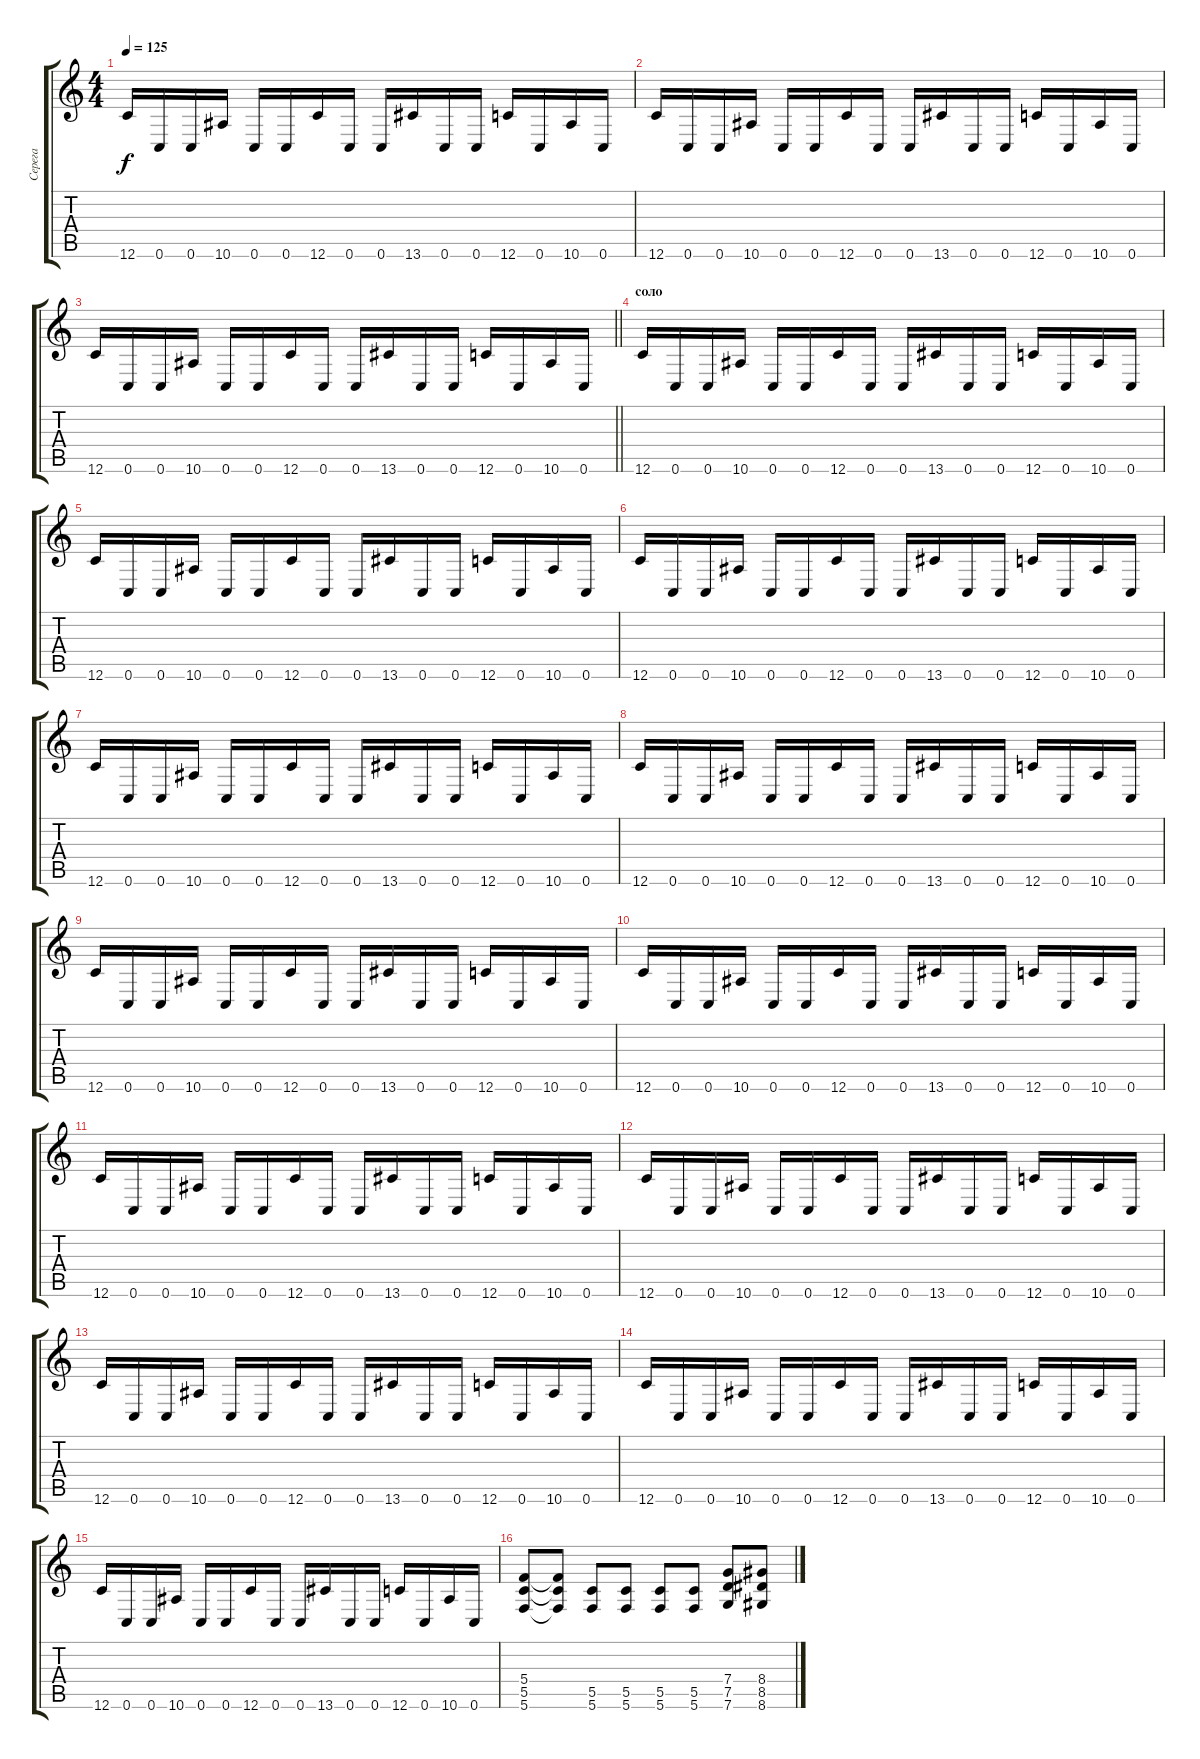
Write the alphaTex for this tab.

\track ("Серега" "Серега") {instrument distortionguitar}
\staff {score tabs}
\tuning (D4 A3 F3 C3 G2 C2) {hide}
\ts (4 4)
\tempo 125
\clef g2
\ks c
12.6.16{dy f} 0.6.16 0.6.16 10.6.16 0.6.16 0.6.16 12.6.16 0.6.16 0.6.16 13.6.16 0.6.16 0.6.16 12.6.16 0.6.16 10.6.16 0.6.16 |
12.6.16 0.6.16 0.6.16 10.6.16 0.6.16 0.6.16 12.6.16 0.6.16 0.6.16 13.6.16 0.6.16 0.6.16 12.6.16 0.6.16 10.6.16 0.6.16 |
\barLineRight lightlight
12.6.16 0.6.16 0.6.16 10.6.16 0.6.16 0.6.16 12.6.16 0.6.16 0.6.16 13.6.16 0.6.16 0.6.16 12.6.16 0.6.16 10.6.16 0.6.16 |
\section ("" "соло")
12.6.16 0.6.16 0.6.16 10.6.16 0.6.16 0.6.16 12.6.16 0.6.16 0.6.16 13.6.16 0.6.16 0.6.16 12.6.16 0.6.16 10.6.16 0.6.16 |
12.6.16 0.6.16 0.6.16 10.6.16 0.6.16 0.6.16 12.6.16 0.6.16 0.6.16 13.6.16 0.6.16 0.6.16 12.6.16 0.6.16 10.6.16 0.6.16 |
12.6.16 0.6.16 0.6.16 10.6.16 0.6.16 0.6.16 12.6.16 0.6.16 0.6.16 13.6.16 0.6.16 0.6.16 12.6.16 0.6.16 10.6.16 0.6.16 |
12.6.16 0.6.16 0.6.16 10.6.16 0.6.16 0.6.16 12.6.16 0.6.16 0.6.16 13.6.16 0.6.16 0.6.16 12.6.16 0.6.16 10.6.16 0.6.16 |
12.6.16 0.6.16 0.6.16 10.6.16 0.6.16 0.6.16 12.6.16 0.6.16 0.6.16 13.6.16 0.6.16 0.6.16 12.6.16 0.6.16 10.6.16 0.6.16 |
12.6.16 0.6.16 0.6.16 10.6.16 0.6.16 0.6.16 12.6.16 0.6.16 0.6.16 13.6.16 0.6.16 0.6.16 12.6.16 0.6.16 10.6.16 0.6.16 |
12.6.16 0.6.16 0.6.16 10.6.16 0.6.16 0.6.16 12.6.16 0.6.16 0.6.16 13.6.16 0.6.16 0.6.16 12.6.16 0.6.16 10.6.16 0.6.16 |
12.6.16 0.6.16 0.6.16 10.6.16 0.6.16 0.6.16 12.6.16 0.6.16 0.6.16 13.6.16 0.6.16 0.6.16 12.6.16 0.6.16 10.6.16 0.6.16 |
12.6.16 0.6.16 0.6.16 10.6.16 0.6.16 0.6.16 12.6.16 0.6.16 0.6.16 13.6.16 0.6.16 0.6.16 12.6.16 0.6.16 10.6.16 0.6.16 |
12.6.16 0.6.16 0.6.16 10.6.16 0.6.16 0.6.16 12.6.16 0.6.16 0.6.16 13.6.16 0.6.16 0.6.16 12.6.16 0.6.16 10.6.16 0.6.16 |
12.6.16 0.6.16 0.6.16 10.6.16 0.6.16 0.6.16 12.6.16 0.6.16 0.6.16 13.6.16 0.6.16 0.6.16 12.6.16 0.6.16 10.6.16 0.6.16 |
12.6.16 0.6.16 0.6.16 10.6.16 0.6.16 0.6.16 12.6.16 0.6.16 0.6.16 13.6.16 0.6.16 0.6.16 12.6.16 0.6.16 10.6.16 0.6.16 |
(5.4 5.5 5.6).8 (5.4{t} 5.5{t} 5.6{t}).8 (5.5 5.6).8 (5.5 5.6).8 (5.5 5.6).8 (5.5 5.6).8 (7.4 7.5 7.6).8 (8.4 8.5 8.6).8
